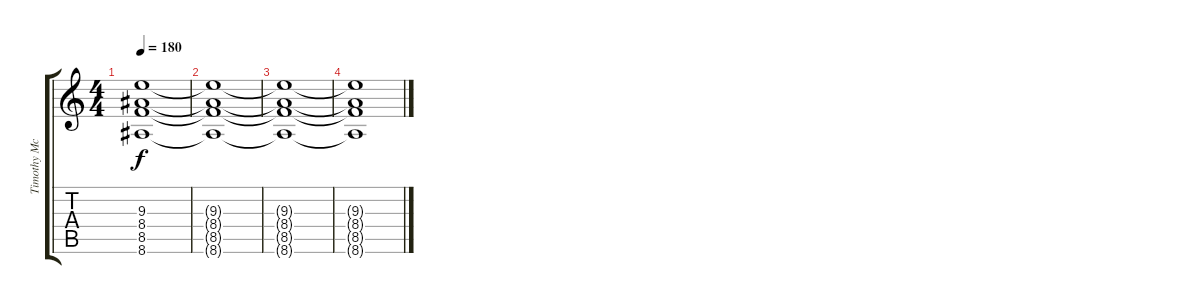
\track ("Timothy McTague" "Timothy Mc") {instrument distortionguitar}
\staff {score tabs}
\tuning (E4 B3 G3 D3 A2 D2) {hide}
\ts (4 4)
\tempo 180
\clef g2
\ks c
(9.3{t} 8.4{t} 8.5{t} 8.6{t}).1{dy f} |
(9.3{t} 8.4{t} 8.5{t} 8.6{t}).1 |
(9.3{t} 8.4{t} 8.5{t} 8.6{t}).1 |
(9.3{t} 8.4{t} 8.5{t} 8.6{t}).1
